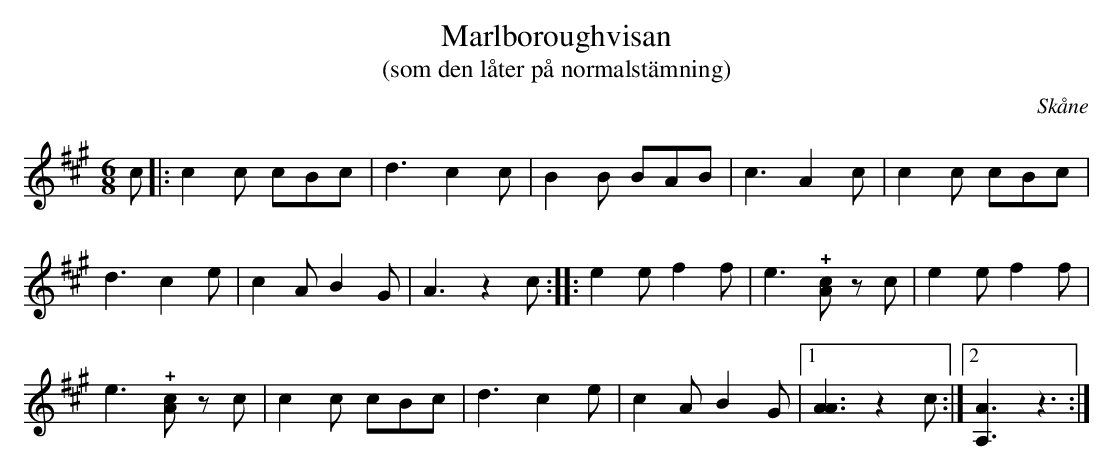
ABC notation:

X:1
T:Marlboroughvisan
T:(som den låter på normalstämning)
O:Skåne
M:6/8
L:1/8
Q:160
K:A
c |: c2 c cBc | d3 c2 c | B2 B BAB | c3 A2 c | c2 c cBc |
d3 c2 e | c2 A B2 G | A3 z2 c :: e2 e f2 f | e3 !+![cA]z c | e2 e f2 f |
e3 !+![cA]z c | c2 c cBc | d3 c2 e | c2 A B2 G |1 [AA]3 z2 c :|2 [A,A]3 z3 :|
